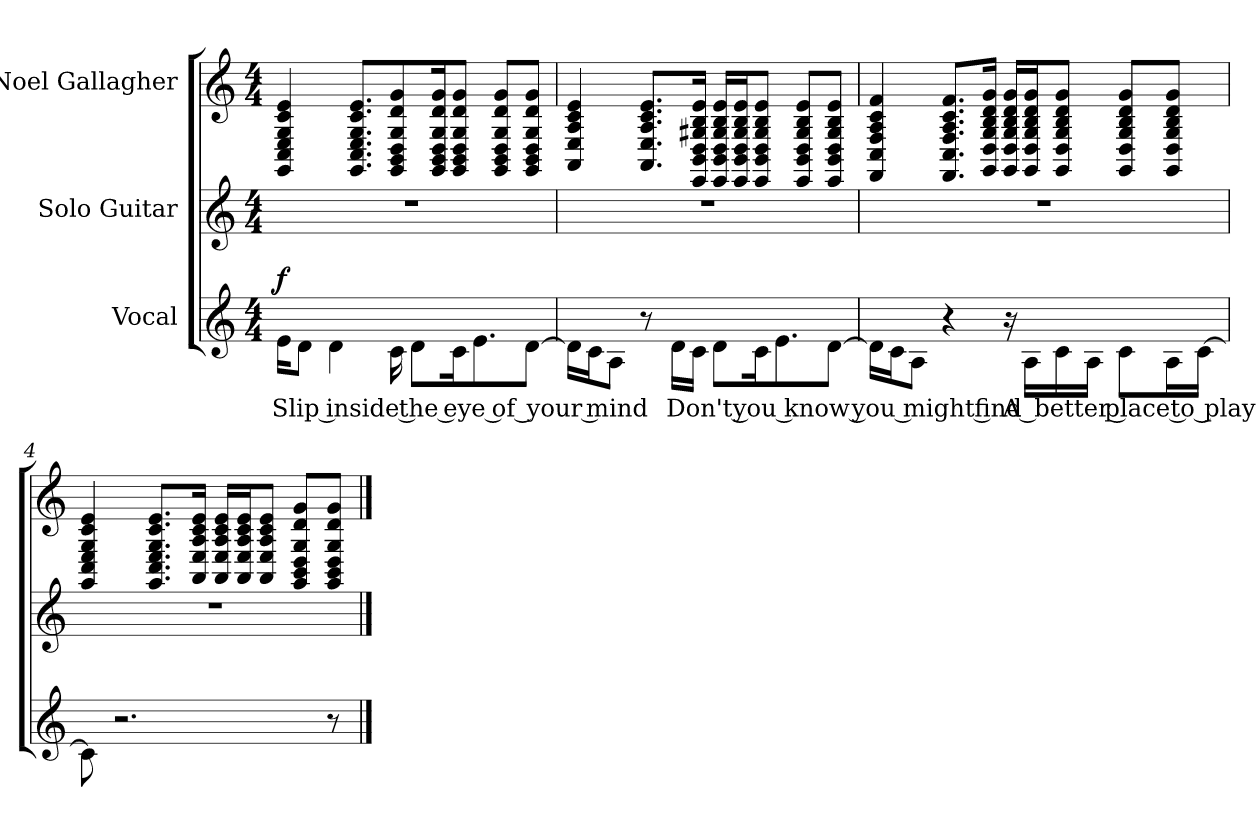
**kern	**text	**dynam	**kern	**kern
*part3	*part3	*part3	*part2	*part1
*staff3	*staff3	*staff3	*staff2	*staff1
*I"Vocal	*	*	*I"Solo Guitar	*I"Noel Gallagher
*clefG2	*	*	*clefG2	*clefG2
*k[]	*	*	*k[]	*k[]
*M4/4	*	*	*M4/4	*M4/4
=1	=1	=1	=1	=1
!	!LO:LY:b	!LO:DY:b	!	!
16e\KL	Slip inside the eye of your mind	f	1r	4GG/ 4C/ 4E/ 4G/ 4c/ 4e/
8d\J	.	.	.	.
4d\	.	.	.	.
.	.	.	.	8.GG/ 8.C/ 8.E/ 8.G/ 8.c/ 8.e/L
16c\	.	.	.	8GG/ 8BB/ 8D/ 8G/ 8d/ 8g/
8d\L	.	.	.	.
.	.	.	.	16GG/ 16BB/ 16D/ 16G/ 16d/ 16g/K
16c\K	.	.	.	8GG/ 8BB/ 8D/ 8G/ 8d/ 8g/J
8.e\	.	.	.	.
.	.	.	.	8GG/ 8BB/ 8D/ 8G/ 8d/ 8g/L
[8d\J	.	.	.	8GG/ 8BB/ 8D/ 8G/ 8d/ 8g/J
=2	=2	=2	=2	=2
16d\LL]	.	.	1r	4AA/ 4E/ 4A/ 4c/ 4e/
16c\J	.	.	.	.
8A\J	.	.	.	.
8r	.	.	.	8.AA/ 8.E/ 8.A/ 8.c/ 8.e/L
!	!LO:LY:b	!	!	!
16d\LL	Don't you know you might find	.	.	.
16c\JJ	.	.	.	16EE/ 16BB/ 16D/ 16G#X/ 16B/ 16e/Jk
8d\L	.	.	.	16EE/ 16BB/ 16D/ 16G#/ 16B/ 16e/LL
.	.	.	.	16EE/ 16BB/ 16D/ 16G#/ 16B/ 16e/J
16c\K	.	.	.	8EE/ 8BB/ 8D/ 8G#/ 8B/ 8e/J
8.e\	.	.	.	.
.	.	.	.	8EE/ 8BB/ 8D/ 8G#/ 8B/ 8e/L
[8d\J	.	.	.	8EE/ 8BB/ 8D/ 8G#/ 8B/ 8e/J
=3	=3	=3	=3	=3
16d\LL]	.	.	1r	4FF/ 4C/ 4F/ 4A/ 4c/ 4f/
16c\J	.	.	.	.
8A\J	.	.	.	.
4r	.	.	.	8.FF/ 8.C/ 8.F/ 8.A/ 8.c/ 8.f/L
.	.	.	.	16GG/ 16D/ 16G/ 16B/ 16d/ 16g/Jk
16r	.	.	.	16GG/ 16D/ 16G/ 16B/ 16d/ 16g/LL
!	!LO:LY:b	!	!	!
16A\LL	A better place to play	.	.	16GG/ 16D/ 16G/ 16B/ 16d/ 16g/J
16c\	.	.	.	8GG/ 8D/ 8G/ 8B/ 8d/ 8g/J
16A\JJ	.	.	.	.
8c\L	.	.	.	8GG/ 8D/ 8G/ 8B/ 8d/ 8g/L
16A\L	.	.	.	8GG/ 8D/ 8G/ 8B/ 8d/ 8g/J
[16c\JJ	.	.	.	.
=4	=4	=4	=4	=4
8c\]	.	.	1r	4GG/ 4C/ 4E/ 4G/ 4c/ 4e/
2.r	.	.	.	.
.	.	.	.	8.GG/ 8.C/ 8.E/ 8.G/ 8.c/ 8.e/L
.	.	.	.	16AA/ 16E/ 16A/ 16c/ 16e/Jk
.	.	.	.	16AA/ 16E/ 16A/ 16c/ 16e/LL
.	.	.	.	16AA/ 16E/ 16A/ 16c/ 16e/J
.	.	.	.	8AA/ 8E/ 8A/ 8c/ 8e/J
.	.	.	.	8GG/ 8BB/ 8D/ 8G/ 8d/ 8g/L
8r	.	.	.	8GG/ 8BB/ 8D/ 8G/ 8d/ 8g/J
==	==	==	==	==
*-	*-	*-	*-	*-
